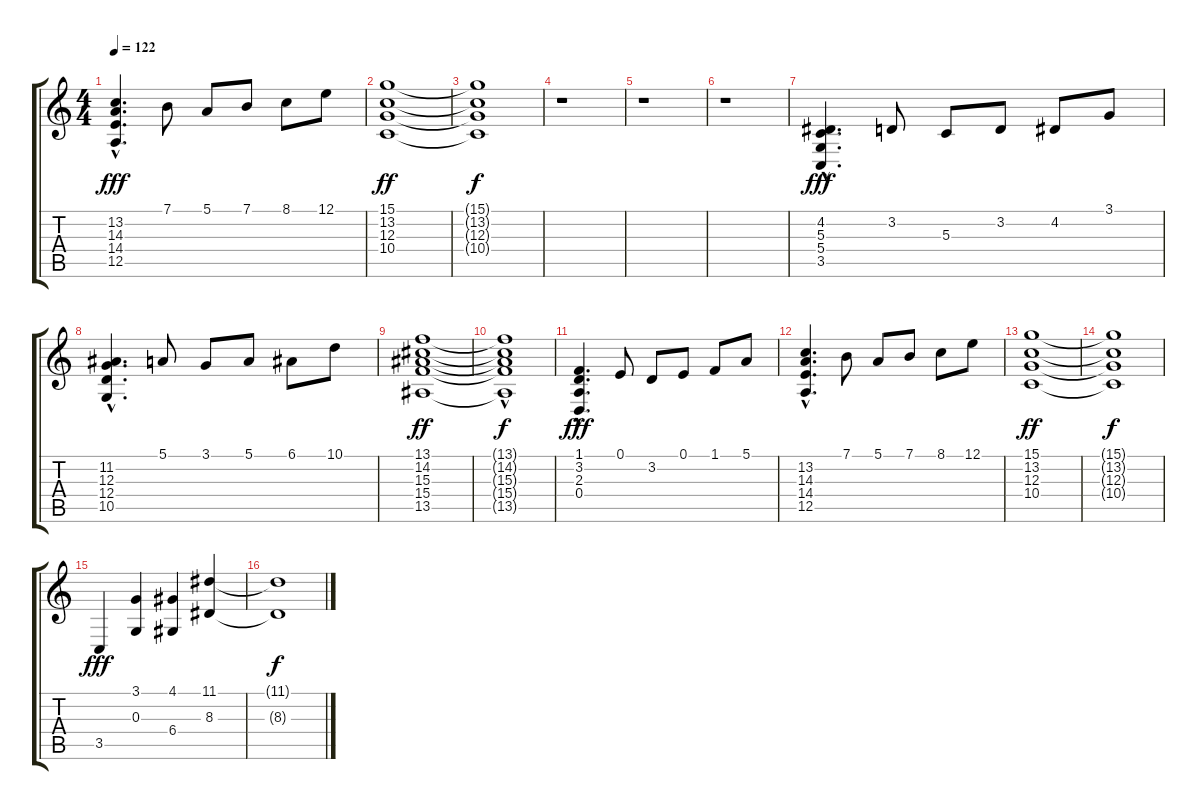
\track "" {instrument stringensemble1}
\staff {score tabs}
\tuning (E4 B3 G3 D3 A2 E2) {hide}
\ts (4 4)
\tempo 122
\clef g2
\ks c
(13.2{hac} 14.3 14.4 12.5{hac}).4{d dy fff} 7.1.8 5.1.8 7.1.8 8.1.8 12.1.8 |
(15.1 13.2 12.3 10.4).1{dy ff} |
(15.1{t} 13.2{t} 12.3{t} 10.4{t}).1{dy f} |
r.1 |
r.1 |
r.1 |
(4.2 5.3 5.4 3.5{hac}).4{d dy fff} 3.2.8 5.3.8 3.2.8 4.2.8 3.1.8 |
(11.2{hac} 12.3{hac} 12.4 10.5).4{d} 5.1.8 3.1.8 5.1.8 6.1.8 10.1.8 |
(13.1 14.2 15.3 15.4 13.5).1{dy ff} |
(13.1{hac t} 14.2{t} 15.3{t} 15.4{hac t} 13.5{t}).1{dy f} |
(1.1 3.2 2.3{hac} 0.4{hac}).4{d dy fff} 0.1.8 3.2.8 0.1.8 1.1.8 5.1.8 |
(13.2{hac} 14.3 14.4 12.5{hac}).4{d} 7.1.8 5.1.8 7.1.8 8.1.8 12.1.8 |
(15.1 13.2 12.3 10.4).1{dy ff} |
(15.1{t} 13.2{t} 12.3{t} 10.4{t}).1{dy f} |
3.5.4{dy fff} (3.1 0.3).4 (4.1 6.4).4 (11.1 8.3).4 |
(11.1{t} 8.3{t}).1{dy f}
